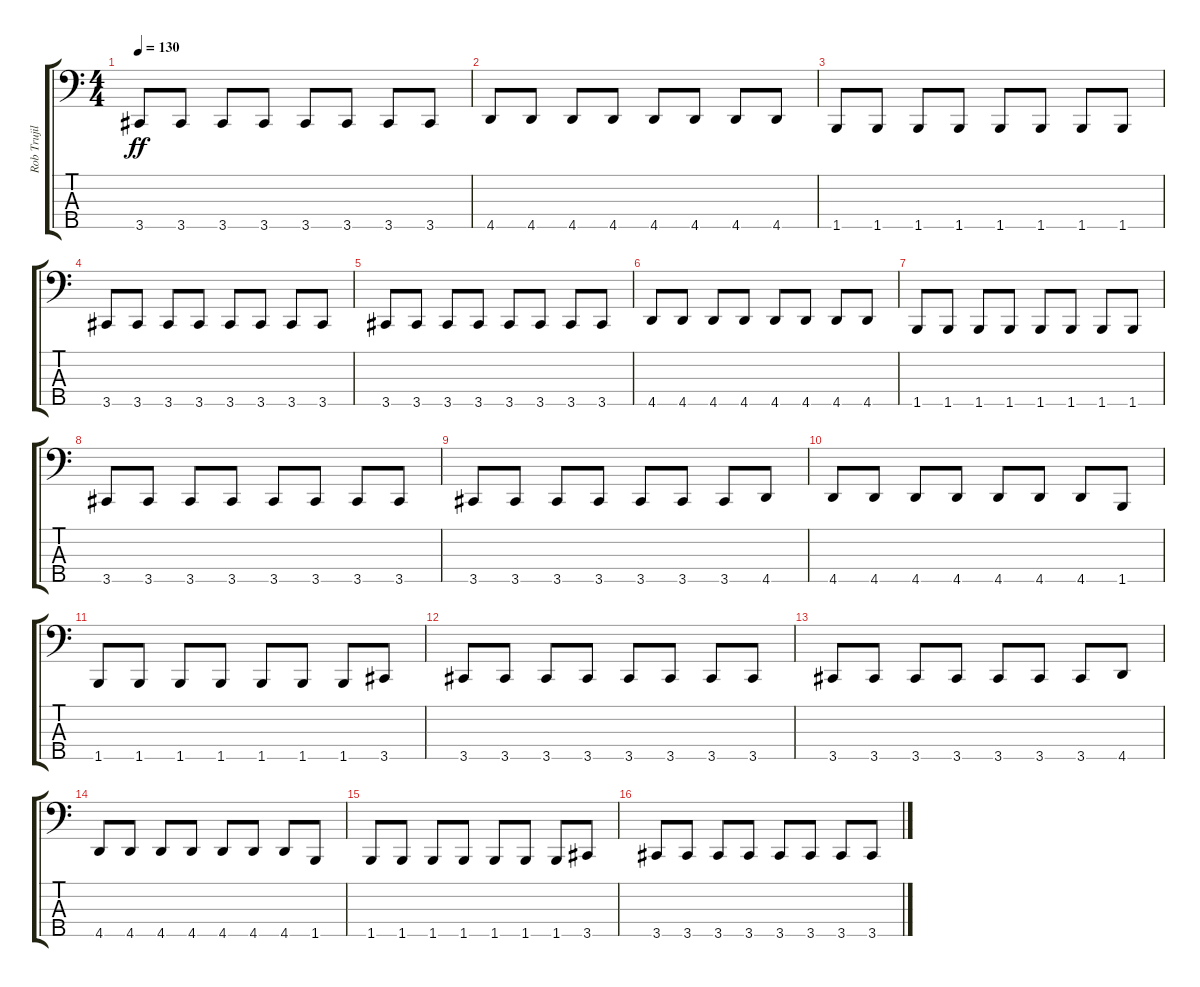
\track ("Rob Trujillo" "Rob Trujil") {instrument electricbasspick}
\staff {score tabs}
\tuning (Gb2 Db2 Ab1 Eb1 Bb0) {hide}
\ts (4 4)
\tempo 130
\clef f4
\ks c
3.5.8{dy ff} 3.5.8 3.5.8 3.5.8 3.5.8 3.5.8 3.5.8 3.5.8 |
4.5.8 4.5.8 4.5.8 4.5.8 4.5.8 4.5.8 4.5.8 4.5.8 |
1.5.8 1.5.8 1.5.8 1.5.8 1.5.8 1.5.8 1.5.8 1.5.8 |
3.5.8 3.5.8 3.5.8 3.5.8 3.5.8 3.5.8 3.5.8 3.5.8 |
3.5.8 3.5.8 3.5.8 3.5.8 3.5.8 3.5.8 3.5.8 3.5.8 |
4.5.8 4.5.8 4.5.8 4.5.8 4.5.8 4.5.8 4.5.8 4.5.8 |
1.5.8 1.5.8 1.5.8 1.5.8 1.5.8 1.5.8 1.5.8 1.5.8 |
3.5.8 3.5.8 3.5.8 3.5.8 3.5.8 3.5.8 3.5.8 3.5.8 |
3.5.8 3.5.8 3.5.8 3.5.8 3.5.8 3.5.8 3.5.8 4.5.8 |
4.5.8 4.5.8 4.5.8 4.5.8 4.5.8 4.5.8 4.5.8 1.5.8 |
1.5.8 1.5.8 1.5.8 1.5.8 1.5.8 1.5.8 1.5.8 3.5.8 |
3.5.8 3.5.8 3.5.8 3.5.8 3.5.8 3.5.8 3.5.8 3.5.8 |
3.5.8 3.5.8 3.5.8 3.5.8 3.5.8 3.5.8 3.5.8 4.5.8 |
4.5.8 4.5.8 4.5.8 4.5.8 4.5.8 4.5.8 4.5.8 1.5.8 |
1.5.8 1.5.8 1.5.8 1.5.8 1.5.8 1.5.8 1.5.8 3.5.8 |
3.5.8 3.5.8 3.5.8 3.5.8 3.5.8 3.5.8 3.5.8 3.5.8
